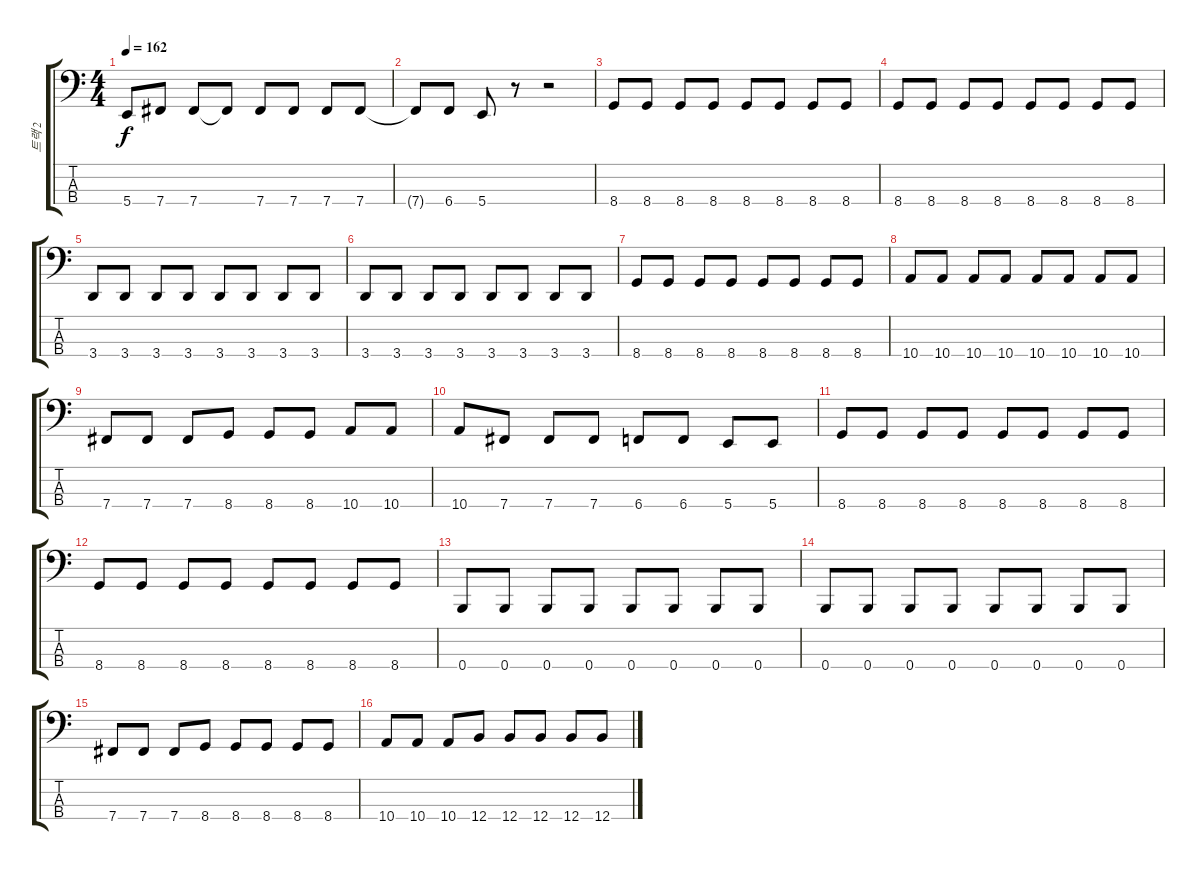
\track ("트랙 2" "트랙 2") {instrument electricbassfinger}
\staff {score tabs}
\tuning (F2 C2 G1 B0) {hide}
\ts (4 4)
\tempo 162
\clef f4
\ks c
5.4{t}.8{dy f} 7.4.8 7.4.8 7.4{t}.8 7.4.8 7.4.8 7.4.8 7.4.8 |
7.4{t}.8 6.4.8 5.4.8 r.8 r.2 |
8.4.8 8.4.8 8.4.8 8.4.8 8.4.8 8.4.8 8.4.8 8.4.8 |
8.4.8 8.4.8 8.4.8 8.4.8 8.4.8 8.4.8 8.4.8 8.4.8 |
3.4.8 3.4.8 3.4.8 3.4.8 3.4.8 3.4.8 3.4.8 3.4.8 |
3.4.8 3.4.8 3.4.8 3.4.8 3.4.8 3.4.8 3.4.8 3.4.8 |
8.4.8 8.4.8 8.4.8 8.4.8 8.4.8 8.4.8 8.4.8 8.4.8 |
10.4.8 10.4.8 10.4.8 10.4.8 10.4.8 10.4.8 10.4.8 10.4.8 |
7.4.8 7.4.8 7.4.8 8.4.8 8.4.8 8.4.8 10.4.8 10.4.8 |
10.4.8 7.4.8 7.4.8 7.4.8 6.4.8 6.4.8 5.4.8 5.4.8 |
8.4.8 8.4.8 8.4.8 8.4.8 8.4.8 8.4.8 8.4.8 8.4.8 |
8.4.8 8.4.8 8.4.8 8.4.8 8.4.8 8.4.8 8.4.8 8.4.8 |
0.4.8 0.4.8 0.4.8 0.4.8 0.4.8 0.4.8 0.4.8 0.4.8 |
0.4.8 0.4.8 0.4.8 0.4.8 0.4.8 0.4.8 0.4.8 0.4.8 |
7.4.8 7.4.8 7.4.8 8.4.8 8.4.8 8.4.8 8.4.8 8.4.8 |
10.4.8 10.4.8 10.4.8 12.4.8 12.4.8 12.4.8 12.4.8 12.4.8
